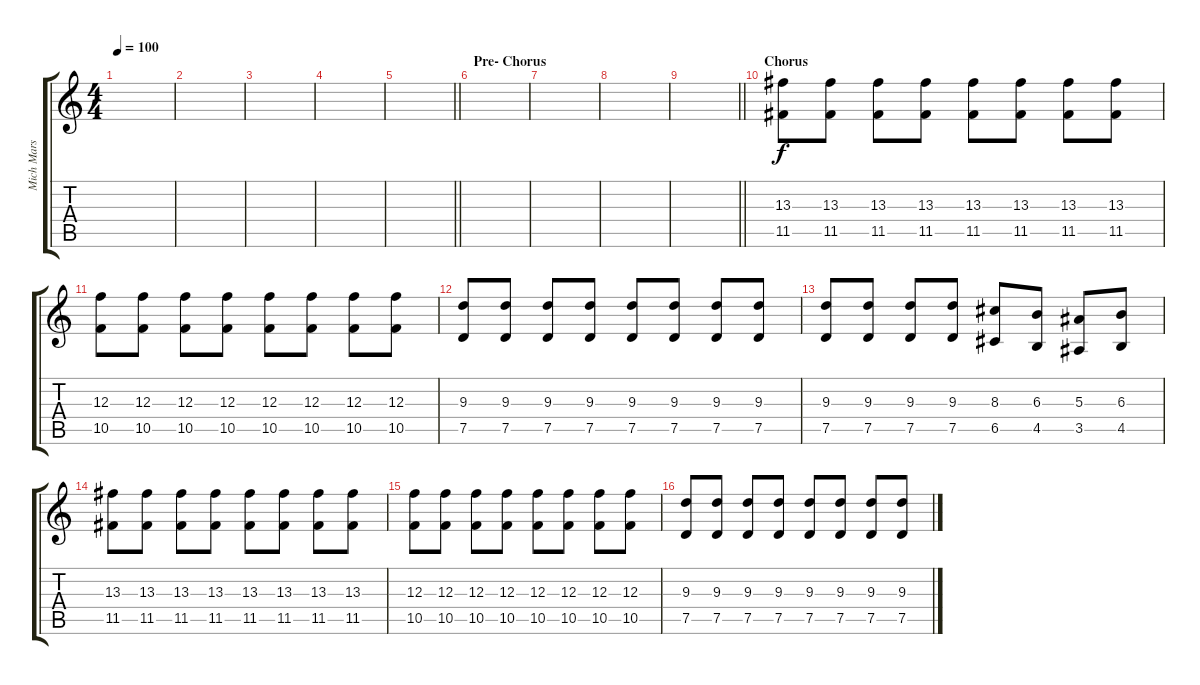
\track ("Mich Mars Lead" "Mich Mars ") {instrument distortionguitar}
\staff {score tabs}
\tuning (D4 A3 F3 C3 G2 C2) {hide}
\ts (4 4)
\tempo 100
\clef g2
\ks c
|
|
|
|
\barLineRight lightlight
|
\section ("" "Pre- Chorus")
|
|
|
\barLineRight lightlight
|
\section ("" "Chorus")
(13.3 11.5).8 (13.3 11.5).8 (13.3 11.5).8 (13.3 11.5).8 (13.3 11.5).8 (13.3 11.5).8 (13.3 11.5).8 (13.3 11.5).8 |
(12.3 10.5).8 (12.3 10.5).8 (12.3 10.5).8 (12.3 10.5).8 (12.3 10.5).8 (12.3 10.5).8 (12.3 10.5).8 (12.3 10.5).8 |
(9.3 7.5).8 (9.3 7.5).8 (9.3 7.5).8 (9.3 7.5).8 (9.3 7.5).8 (9.3 7.5).8 (9.3 7.5).8 (9.3 7.5).8 |
(9.3 7.5).8 (9.3 7.5).8 (9.3 7.5).8 (9.3 7.5).8 (8.3 6.5).8 (6.3 4.5).8 (5.3 3.5).8 (6.3 4.5).8 |
(13.3 11.5).8 (13.3 11.5).8 (13.3 11.5).8 (13.3 11.5).8 (13.3 11.5).8 (13.3 11.5).8 (13.3 11.5).8 (13.3 11.5).8 |
(12.3 10.5).8 (12.3 10.5).8 (12.3 10.5).8 (12.3 10.5).8 (12.3 10.5).8 (12.3 10.5).8 (12.3 10.5).8 (12.3 10.5).8 |
(9.3 7.5).8 (9.3 7.5).8 (9.3 7.5).8 (9.3 7.5).8 (9.3 7.5).8 (9.3 7.5).8 (9.3 7.5).8 (9.3 7.5).8
